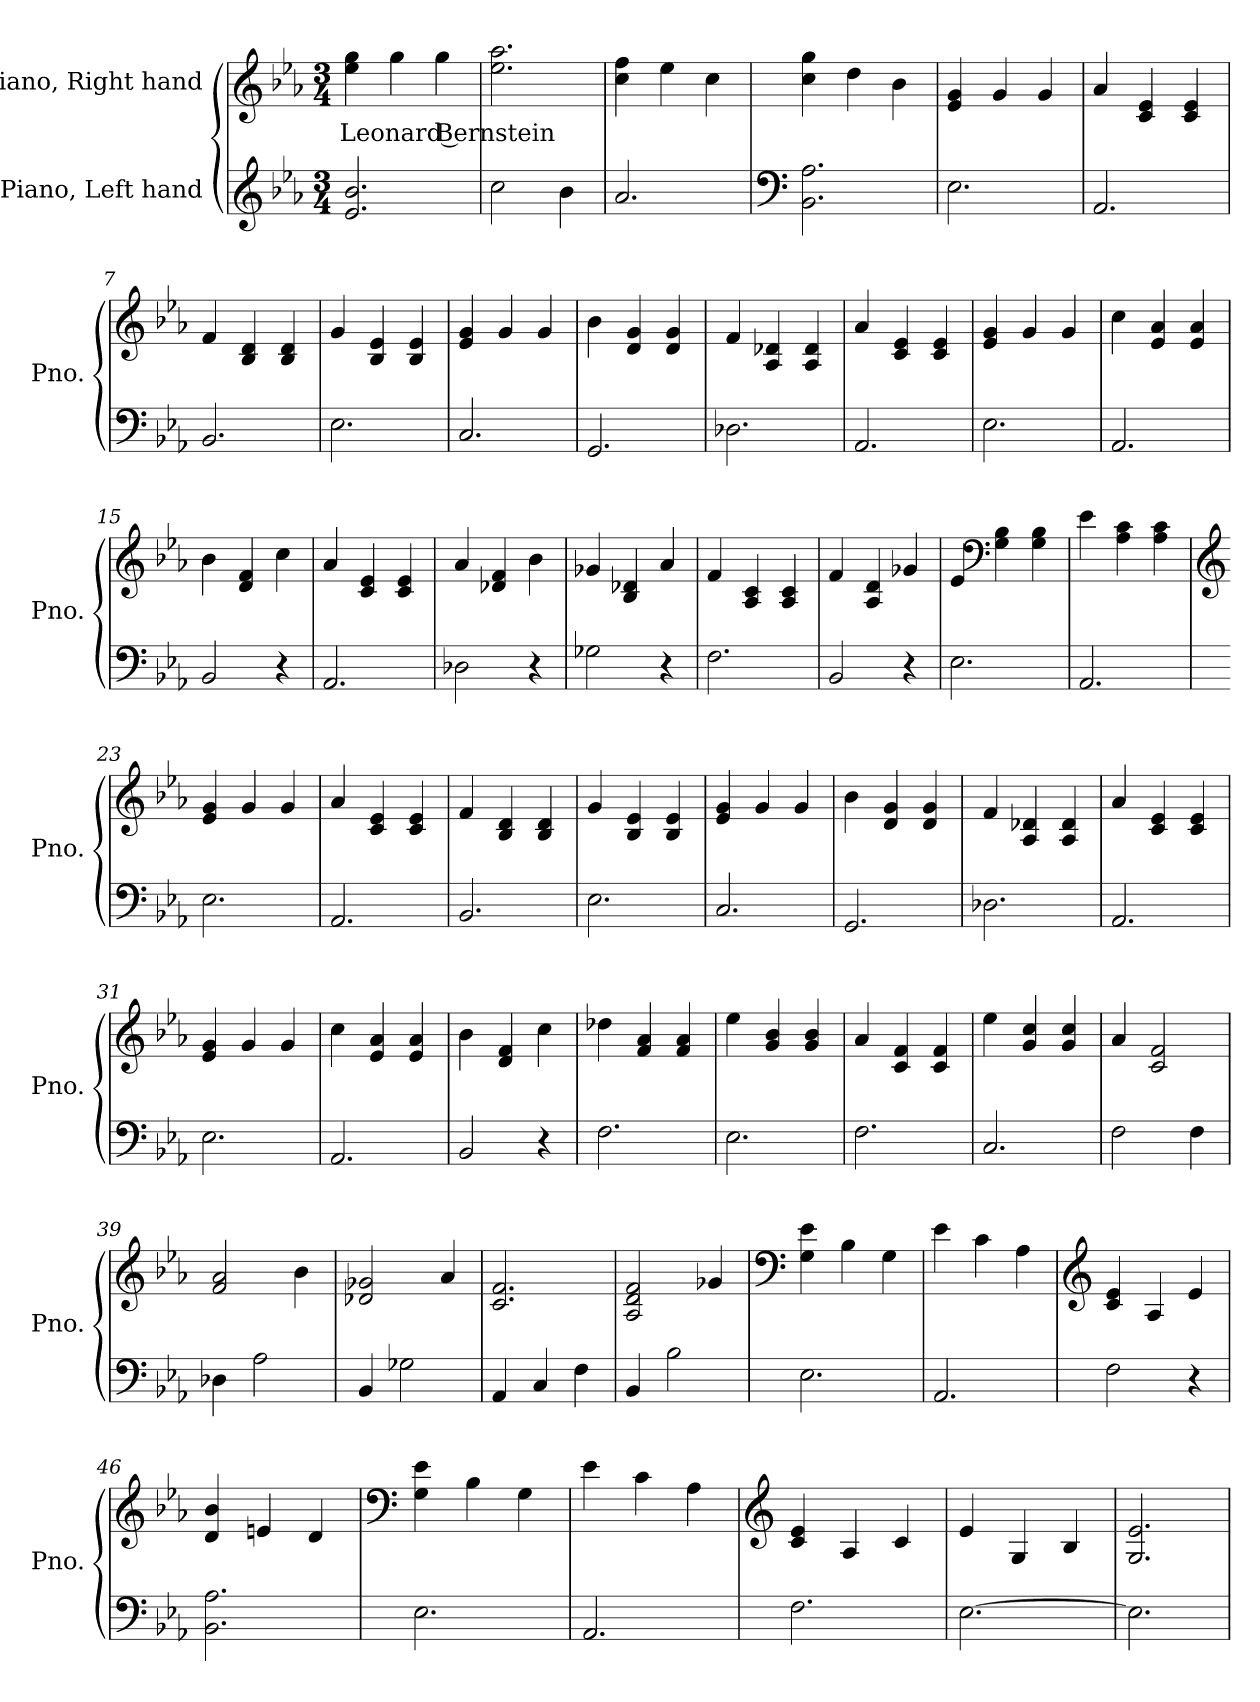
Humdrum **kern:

**kern	**kern	**text
*part2	*part1	*part1
*staff2	*staff1	*staff1
*I"Piano, Left hand	*I"Piano, Right hand	*
*I'Pno.	*I'Pno.	*
*clefG2	*clefG2	*
*k[b-e-a-]	*k[b-e-a-]	*
*M3/4	*M3/4	*
*MM120	*MM120	*
=1	=1	=1
!	!	!LO:LY:b
2.e-/ 2.b-/	4ee-\ 4gg\	Leonard Bernstein
.	4gg\	.
.	4gg\	.
=2	=2	=2
2cc\	2.ee-\ 2.aa-\	.
4b-\	.	.
=3	=3	=3
2.a-/	4cc\ 4ff\	.
.	4ee-\	.
.	4cc\	.
=4	=4	=4
*clefF4	*	*
2.BB-\ 2.A-\	4cc\ 4gg\	.
.	4dd\	.
.	4b-\	.
=5	=5	=5
2.E-\	4e-/ 4g/	.
.	4g/	.
.	4g/	.
=6	=6	=6
2.AA-/	4a-/	.
.	4c/ 4e-/	.
.	4c/ 4e-/	.
!!LO:LB:g=z
=7	=7	=7
2.BB-/	4f/	.
.	4B-/ 4d/	.
.	4B-/ 4d/	.
=8	=8	=8
2.E-\	4g/	.
.	4B-/ 4e-/	.
.	4B-/ 4e-/	.
=9	=9	=9
2.C/	4e-/ 4g/	.
.	4g/	.
.	4g/	.
=10	=10	=10
2.GG/	4b-\	.
.	4d/ 4g/	.
.	4d/ 4g/	.
=11	=11	=11
2.D-X\	4f/	.
.	4A-/ 4d-X/	.
.	4A-/ 4d-/	.
=12	=12	=12
2.AA-/	4a-/	.
.	4c/ 4e-/	.
.	4c/ 4e-/	.
=13	=13	=13
2.E-\	4e-/ 4g/	.
.	4g/	.
.	4g/	.
=14	=14	=14
2.AA-/	4cc\	.
.	4e-/ 4a-/	.
.	4e-/ 4a-/	.
=15	=15	=15
2BB-/	4b-\	.
.	4d/ 4f/	.
4r	4cc\	.
!!LO:LB:g=z
=16	=16	=16
2.AA-/	4a-/	.
.	4c/ 4e-/	.
.	4c/ 4e-/	.
=17	=17	=17
2D-X\	4a-/	.
.	4d-X/ 4f/	.
4r	4b-\	.
=18	=18	=18
2G-X\	4g-X/	.
.	4B-/ 4d-X/	.
4r	4a-/	.
=19	=19	=19
2.F\	4f/	.
.	4A-/ 4c/	.
.	4A-/ 4c/	.
=20	=20	=20
2BB-/	4f/	.
.	4A-/ 4d/	.
4r	4g-X/	.
=21	=21	=21
2.E-\	4e-/	.
*	*clefF4	*
.	4G\ 4B-\	.
.	4G\ 4B-\	.
=22	=22	=22
2.AA-/	4e-\	.
.	4A-\ 4c\	.
.	4A-\ 4c\	.
=23	=23	=23
*	*clefG2	*
2.E-\	4e-/ 4g/	.
.	4g/	.
.	4g/	.
!!LO:LB:g=z
=24	=24	=24
2.AA-/	4a-/	.
.	4c/ 4e-/	.
.	4c/ 4e-/	.
=25	=25	=25
2.BB-/	4f/	.
.	4B-/ 4d/	.
.	4B-/ 4d/	.
=26	=26	=26
2.E-\	4g/	.
.	4B-/ 4e-/	.
.	4B-/ 4e-/	.
=27	=27	=27
2.C/	4e-/ 4g/	.
.	4g/	.
.	4g/	.
=28	=28	=28
2.GG/	4b-\	.
.	4d/ 4g/	.
.	4d/ 4g/	.
=29	=29	=29
2.D-X\	4f/	.
.	4A-/ 4d-X/	.
.	4A-/ 4d-/	.
=30	=30	=30
2.AA-/	4a-/	.
.	4c/ 4e-/	.
.	4c/ 4e-/	.
=31	=31	=31
2.E-\	4e-/ 4g/	.
.	4g/	.
.	4g/	.
=32	=32	=32
2.AA-/	4cc\	.
.	4e-/ 4a-/	.
.	4e-/ 4a-/	.
!!LO:LB:g=z
=33	=33	=33
2BB-/	4b-\	.
.	4d/ 4f/	.
4r	4cc\	.
=34	=34	=34
2.F\	4dd-X\	.
.	4f/ 4a-/	.
.	4f/ 4a-/	.
=35	=35	=35
2.E-\	4ee-\	.
.	4g/ 4b-/	.
.	4g/ 4b-/	.
=36	=36	=36
2.F\	4a-/	.
.	4c/ 4f/	.
.	4c/ 4f/	.
=37	=37	=37
2.C/	4ee-\	.
.	4g/ 4cc/	.
.	4g/ 4cc/	.
=38	=38	=38
2F\	4a-/	.
.	2c/ 2f/	.
4F\	.	.
=39	=39	=39
4D-X\	2f/ 2a-/	.
2A-\	.	.
.	4b-\	.
=40	=40	=40
4BB-/	2d-X/ 2g-X/	.
2G-X\	.	.
.	4a-/	.
=41	=41	=41
4AA-/	2.c/ 2.f/	.
4C/	.	.
4F\	.	.
=42	=42	=42
4BB-/	2A-/ 2d/ 2f/	.
2B-\	.	.
.	4g-X/	.
!!LO:LB:g=z
=43	=43	=43
*	*clefF4	*
2.E-\	4G\ 4e-\	.
.	4B-\	.
.	4G\	.
=44	=44	=44
2.AA-/	4e-\	.
.	4c\	.
.	4A-\	.
=45	=45	=45
*	*clefG2	*
2F\	4c/ 4e-/	.
.	4A-/	.
4r	4e-/	.
=46	=46	=46
2.BB-\ 2.A-\	4d/ 4b-/	.
.	4en/	.
.	4d/	.
=47	=47	=47
*	*clefF4	*
2.E-\	4G\ 4e-\	.
.	4B-\	.
.	4G\	.
=48	=48	=48
2.AA-/	4e-\	.
.	4c\	.
.	4A-\	.
=49	=49	=49
*	*clefG2	*
2.F\	4c/ 4e-/	.
.	4A-/	.
.	4c/	.
=50	=50	=50
[2.E-\	4e-/	.
.	4G/	.
.	4B-/	.
!!LO:PB:g=z
=51	=51	=51
2.E-\]	2.G/ 2.e-/	.
=	=	=
*-	*-	*-
